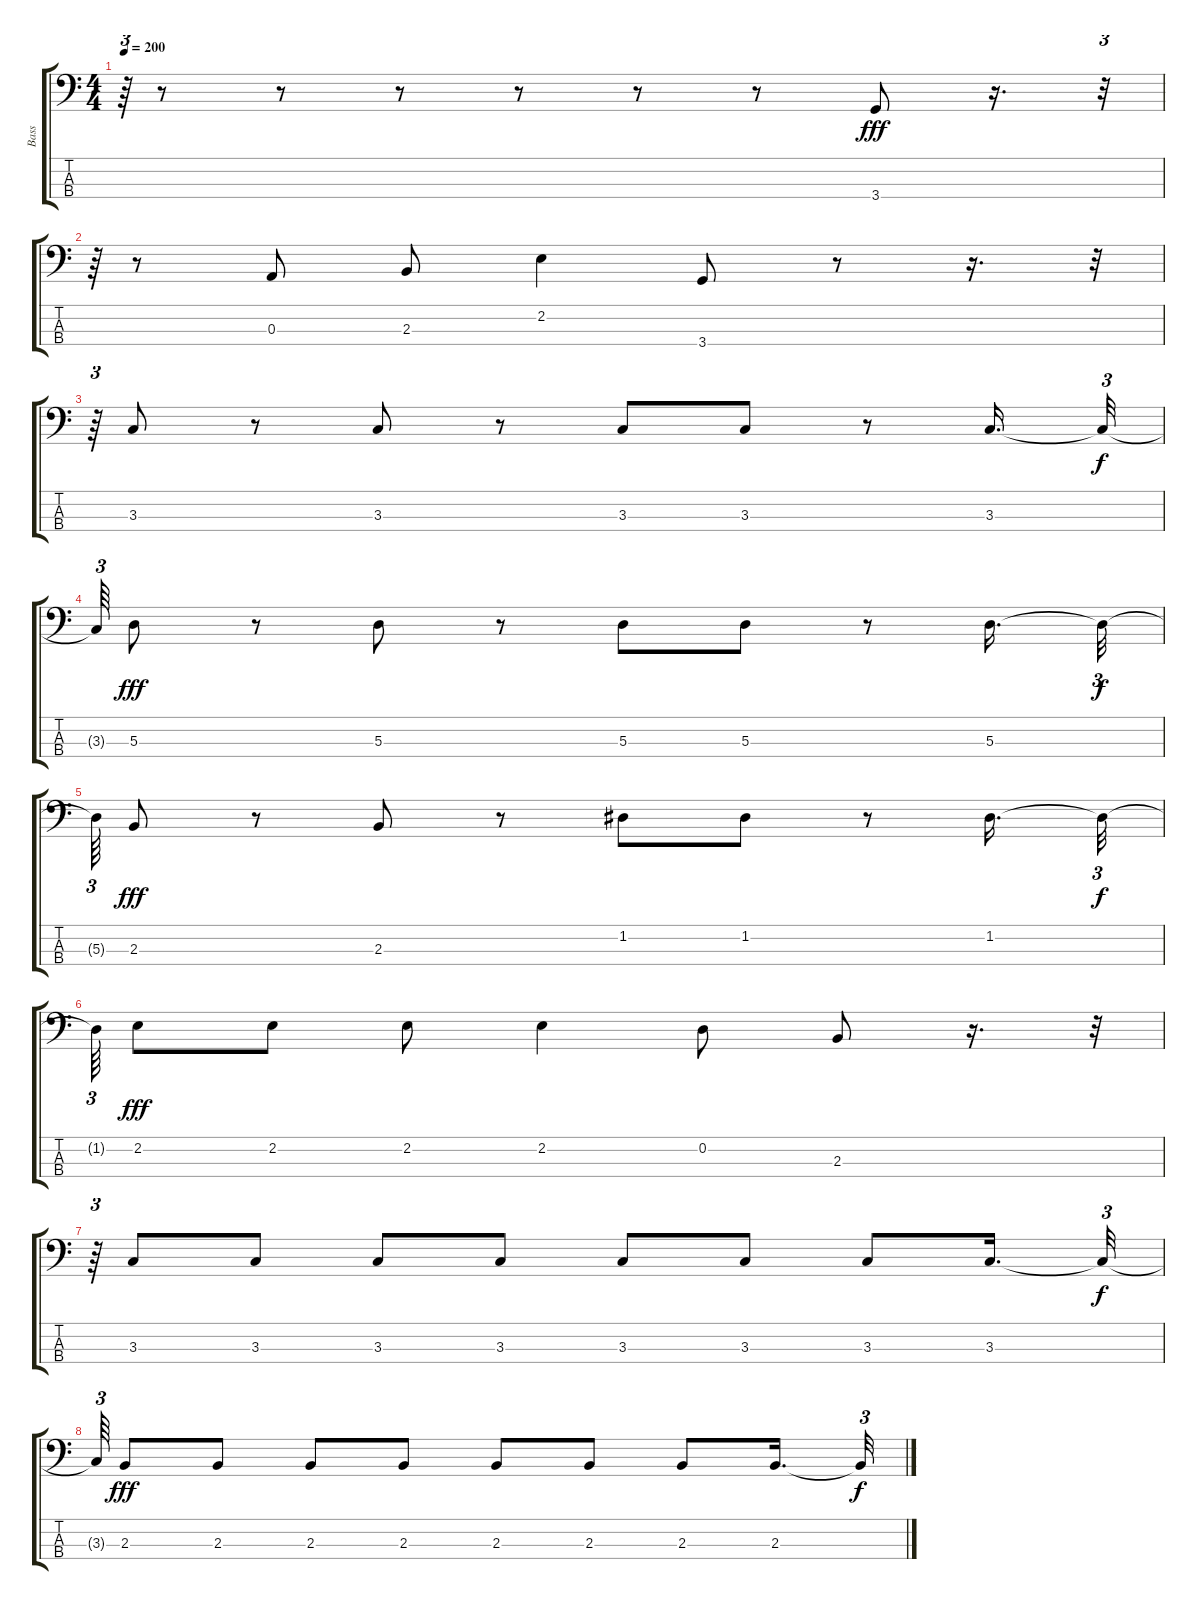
\track ("Bass" "Bass") {instrument electricbassfinger}
\staff {score tabs}
\tuning (G2 D2 A1 E1) {hide}
\ts (4 4)
\tempo 200
\clef f4
\ks c
r.64{tu (3 2) dy f} r.8 r.8 r.8 r.8 r.8 r.8 3.4.8{dy fff} r.16{d} r.32{tu (3 2)} |
r.64{tu (3 2)} r.8 0.3.8 2.3.8 2.2.4 3.4.8 r.8 r.16{d} r.32{tu (3 2)} |
r.64{tu (3 2)} 3.3.8 r.8 3.3.8 r.8 3.3.8 3.3.8 r.8 3.3.16{d} 3.3{t}.32{tu (3 2) dy f} |
3.3{t}.64{tu (3 2)} 5.3.8{dy fff} r.8 5.3.8 r.8 5.3.8 5.3.8 r.8 5.3.16{d} 5.3{t}.32{tu (3 2) dy f} |
5.3{t}.64{tu (3 2)} 2.3.8{dy fff} r.8 2.3.8 r.8 1.2.8 1.2.8 r.8 1.2.16{d} 1.2{t}.32{tu (3 2) dy f} |
1.2{t}.64{tu (3 2)} 2.2.8{dy fff} 2.2.8 2.2.8 2.2.4 0.2.8 2.3.8 r.16{d} r.32{tu (3 2)} |
r.64{tu (3 2)} 3.3.8 3.3.8 3.3.8 3.3.8 3.3.8 3.3.8 3.3.8 3.3.16{d} 3.3{t}.32{tu (3 2) dy f} |
3.3{t}.64{tu (3 2)} 2.3.8{dy fff} 2.3.8 2.3.8 2.3.8 2.3.8 2.3.8 2.3.8 2.3.16{d} 2.3{t}.32{tu (3 2) dy f}
